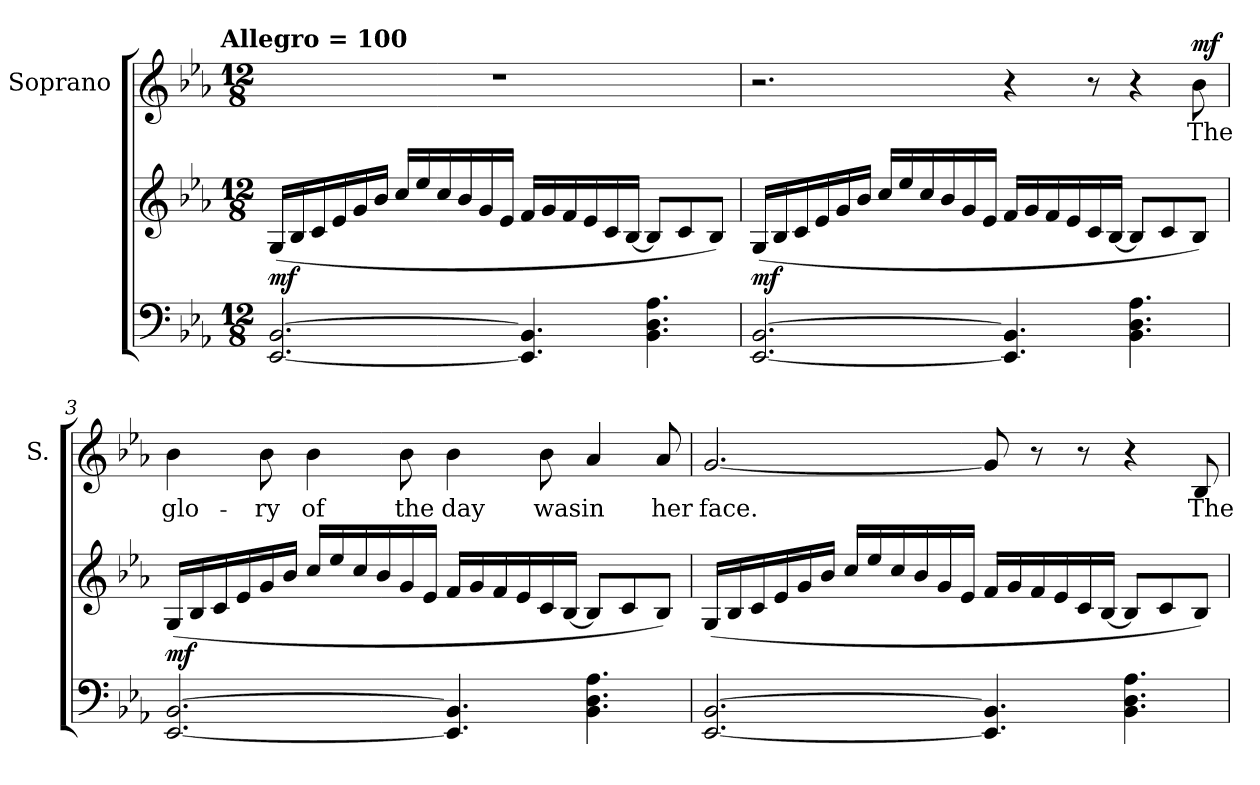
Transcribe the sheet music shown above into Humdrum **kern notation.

**kern	**kern	**dynam	**kern	**text	**dynam
*part2	*part2	*part2	*part1	*part1	*part1
*staff3	*staff2	*staff2/3	*staff1	*staff1	*staff1
*	*	*	*I"Soprano	*	*
*	*	*	*I'S.	*	*
*clefF4	*clefG2	*	*clefG2	*	*
*k[b-e-a-]	*k[b-e-a-]	*	*k[b-e-a-]	*	*
!!LO:TX:omd:t=Allegro  = 100
*M12/8	*M12/8	*	*M12/8	*	*
*MM150	*MM150	*	*MM150	*	*
=1	=1	=1	=1	=1	=1
!	!	!LO:DY:b	!	!	!
[2.EE-/ [2.BB-/	(>16G/LL	mf	1.r	.	.
.	16B-/	.	.	.	.
.	16c/	.	.	.	.
.	16e-/	.	.	.	.
.	16g/	.	.	.	.
.	16b-/JJ	.	.	.	.
.	16cc/LL	.	.	.	.
.	16ee-/	.	.	.	.
.	16cc/	.	.	.	.
.	16b-/	.	.	.	.
.	16g/	.	.	.	.
.	16e-/JJ	.	.	.	.
4.EE-]/ 4.BB-]/	16f/LL	.	.	.	.
.	16g/	.	.	.	.
.	16f/	.	.	.	.
.	16e-/	.	.	.	.
.	16c/	.	.	.	.
.	[16B-/JJ	.	.	.	.
4.BB-\ 4.D\ 4.A-\	8B-/L]	.	.	.	.
.	8c/	.	.	.	.
.	8B-/J)	.	.	.	.
=2	=2	=2	=2	=2	=2
!	!	!LO:DY:b	!	!	!
[2.EE-/ [2.BB-/	(>16G/LL	mf	2.r	.	.
.	16B-/	.	.	.	.
.	16c/	.	.	.	.
.	16e-/	.	.	.	.
.	16g/	.	.	.	.
.	16b-/JJ	.	.	.	.
.	16cc/LL	.	.	.	.
.	16ee-/	.	.	.	.
.	16cc/	.	.	.	.
.	16b-/	.	.	.	.
.	16g/	.	.	.	.
.	16e-/JJ	.	.	.	.
4.EE-]/ 4.BB-]/	16f/LL	.	4r	.	.
.	16g/	.	.	.	.
.	16f/	.	.	.	.
.	16e-/	.	.	.	.
.	16c/	.	8r	.	.
.	[16B-/JJ	.	.	.	.
4.BB-\ 4.D\ 4.A-\	8B-/L]	.	4r	.	.
.	8c/	.	.	.	.
!	!	!	!	!	!LO:DY:a
.	8B-/J)	.	8b-\	The	mf
=3	=3	=3	=3	=3	=3
!	!	!LO:DY:b	!	!	!
[2.EE-/ [2.BB-/	(>16G/LL	mf	4b-\	glo-	.
.	16B-/	.	.	.	.
.	16c/	.	.	.	.
.	16e-/	.	.	.	.
.	16g/	.	8b-\	-ry	.
.	16b-/JJ	.	.	.	.
.	16cc/LL	.	4b-\	of	.
.	16ee-/	.	.	.	.
.	16cc/	.	.	.	.
.	16b-/	.	.	.	.
.	16g/	.	8b-\	the	.
.	16e-/JJ	.	.	.	.
4.EE-]/ 4.BB-]/	16f/LL	.	4b-\	day	.
.	16g/	.	.	.	.
.	16f/	.	.	.	.
.	16e-/	.	.	.	.
.	16c/	.	8b-\	was	.
.	[16B-/JJ	.	.	.	.
4.BB-\ 4.D\ 4.A-\	8B-/L]	.	4a-/	in	.
.	8c/	.	.	.	.
.	8B-/J)	.	8a-/	her	.
=4	=4	=4	=4	=4	=4
[2.EE-/ [2.BB-/	(>16G/LL	.	[2.g/	face.	.
.	16B-/	.	.	.	.
.	16c/	.	.	.	.
.	16e-/	.	.	.	.
.	16g/	.	.	.	.
.	16b-/JJ	.	.	.	.
.	16cc/LL	.	.	.	.
.	16ee-/	.	.	.	.
.	16cc/	.	.	.	.
.	16b-/	.	.	.	.
.	16g/	.	.	.	.
.	16e-/JJ	.	.	.	.
4.EE-]/ 4.BB-]/	16f/LL	.	8g/]	.	.
.	16g/	.	.	.	.
.	16f/	.	8r	.	.
.	16e-/	.	.	.	.
.	16c/	.	8r	.	.
.	[16B-/JJ	.	.	.	.
4.BB-\ 4.D\ 4.A-\	8B-/L]	.	4r	.	.
.	8c/	.	.	.	.
.	8B-/J)	.	8B-/	The	.
=	=	=	=	=	=
*-	*-	*-	*-	*-	*-
